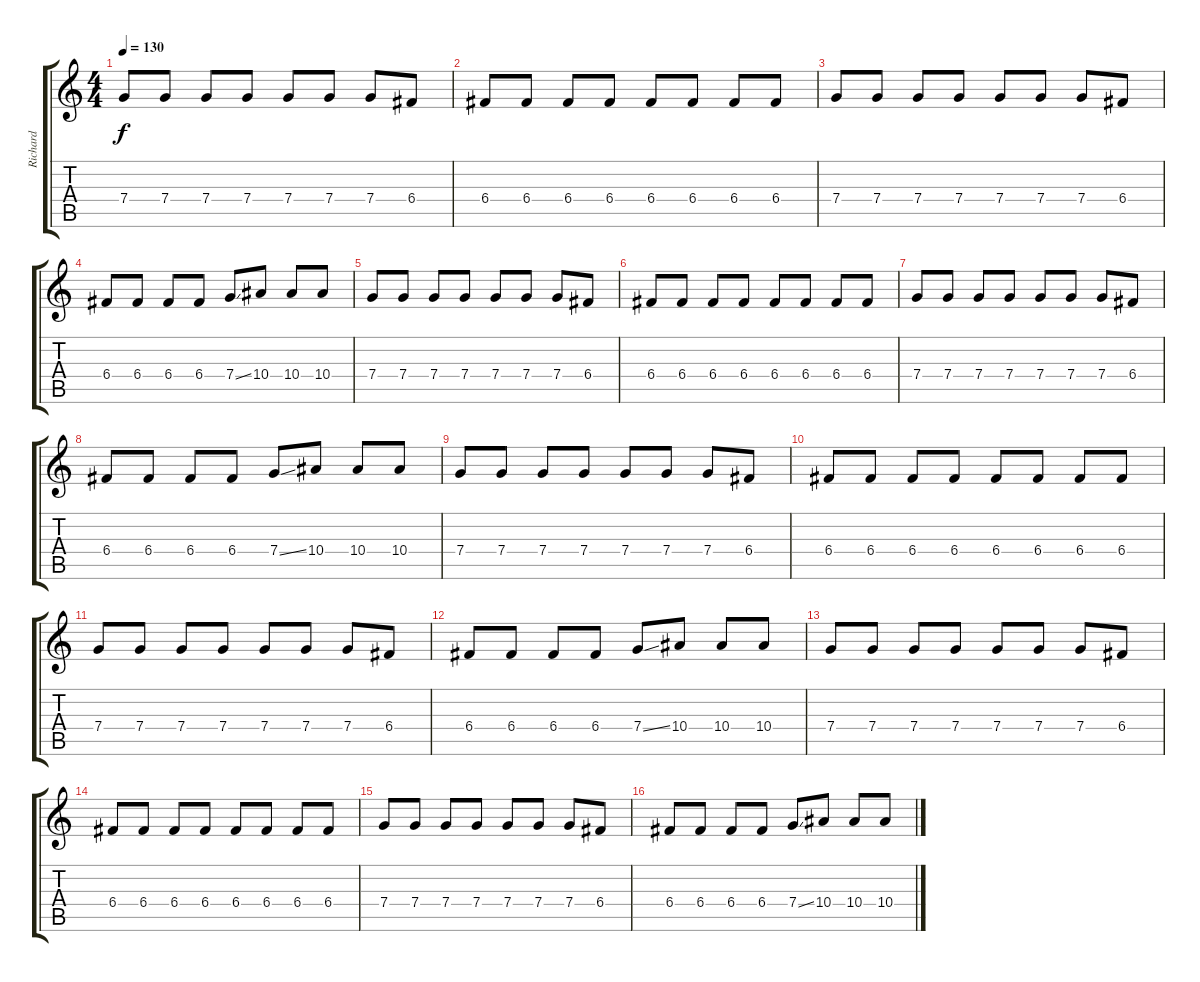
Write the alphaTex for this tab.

\track ("Richard" "Richard") {instrument electricguitarjazz}
\staff {score tabs}
\tuning (D4 A3 F3 C3 G2 C2) {hide}
\ts (4 4)
\tempo 130
\clef g2
\ks c
7.4.8{dy f} 7.4.8 7.4.8 7.4.8 7.4.8 7.4.8 7.4.8 6.4.8 |
6.4.8 6.4.8 6.4.8 6.4.8 6.4.8 6.4.8 6.4.8 6.4.8 |
7.4.8 7.4.8 7.4.8 7.4.8 7.4.8 7.4.8 7.4.8 6.4.8 |
6.4.8 6.4.8 6.4.8 6.4.8 7.4{ss}.8 10.4.8 10.4.8 10.4.8 |
7.4.8 7.4.8 7.4.8 7.4.8 7.4.8 7.4.8 7.4.8 6.4.8 |
6.4.8 6.4.8 6.4.8 6.4.8 6.4.8 6.4.8 6.4.8 6.4.8 |
7.4.8 7.4.8 7.4.8 7.4.8 7.4.8 7.4.8 7.4.8 6.4.8 |
6.4.8 6.4.8 6.4.8 6.4.8 7.4{ss}.8 10.4.8 10.4.8 10.4.8 |
7.4.8 7.4.8 7.4.8 7.4.8 7.4.8 7.4.8 7.4.8 6.4.8 |
6.4.8 6.4.8 6.4.8 6.4.8 6.4.8 6.4.8 6.4.8 6.4.8 |
7.4.8 7.4.8 7.4.8 7.4.8 7.4.8 7.4.8 7.4.8 6.4.8 |
6.4.8 6.4.8 6.4.8 6.4.8 7.4{ss}.8 10.4.8 10.4.8 10.4.8 |
7.4.8 7.4.8 7.4.8 7.4.8 7.4.8 7.4.8 7.4.8 6.4.8 |
6.4.8 6.4.8 6.4.8 6.4.8 6.4.8 6.4.8 6.4.8 6.4.8 |
7.4.8 7.4.8 7.4.8 7.4.8 7.4.8 7.4.8 7.4.8 6.4.8 |
6.4.8 6.4.8 6.4.8 6.4.8 7.4{ss}.8 10.4.8 10.4.8 10.4.8
